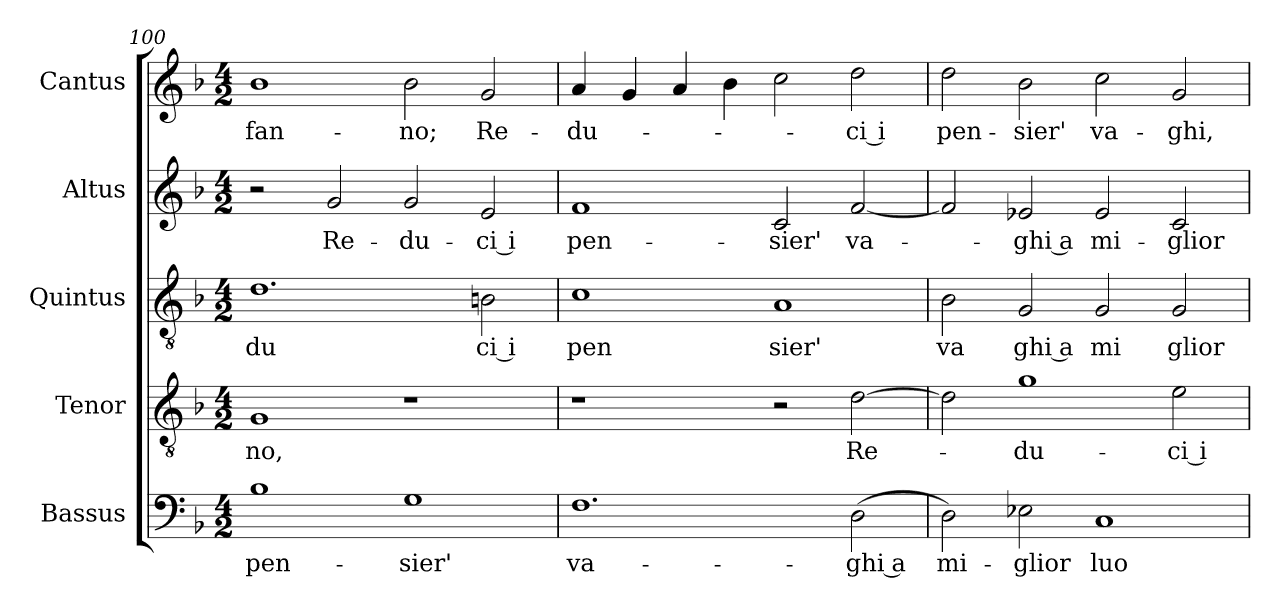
**kern	**text	**kern	**text	**kern	**text	**kern	**text	**kern	**text
*part5	*part5	*part4	*part4	*part3	*part3	*part2	*part2	*part1	*part1
*staff5	*staff5	*staff4	*staff4	*staff3	*staff3	*staff2	*staff2	*staff1	*staff1
*I"Bassus	*	*I"Tenor	*	*I"Quintus	*	*I"Altus	*	*I"Cantus	*
*I'Bassus	*	*I'Tenor	*	*I'Quintus	*	*I'Altus	*	*I'Cantus	*
*clefF4	*	*clefGv2	*	*clefGv2	*	*clefG2	*	*clefG2	*
*k[b-]	*	*k[b-]	*	*k[b-]	*	*k[b-]	*	*k[b-]	*
*F:	*	*F:	*	*F:	*	*F:	*	*F:	*
*M4/2	*	*M4/2	*	*M4/2	*	*M4/2	*	*M4/2	*
=100	=100	=100	=100	=100	=100	=100	=100	=100	=100
!	!LO:LY:b:cj	!	!LO:LY:b:cj	!	!LO:LY:b:cj	!	!	!	!LO:LY:b:cj
1B-	pen-	1G	-no,	1.d	du	2r	.	1b-	-fan-
!	!	!	!	!	!	!	!LO:LY:b:cj	!	!
.	.	.	.	.	.	2g/	Re-	.	.
!	!LO:LY:b:cj	!	!	!	!	!	!LO:LY:b:cj	!	!LO:LY:b:cj
1G	-sier'	1r	.	.	.	2g/	-du-	2b-\	-no;
!	!	!	!	!	!LO:LY:b:rj	!	!LO:LY:b:rj	!	!LO:LY:b:cj
.	.	.	.	2Bn\	ci i	2e/	-ci i	2g/	Re-
=101	=101	=101	=101	=101	=101	=101	=101	=101	=101
!	!LO:LY:b:cj	!	!	!	!LO:LY:b:cj	!	!LO:LY:b:cj	!	!LO:LY:b
1.F	va-	1r	.	1c	pen	1f	pen-	4a/	-du-
.	.	.	.	.	.	.	.	4g/	.
.	.	.	.	.	.	.	.	4a/	.
.	.	.	.	.	.	.	.	4b-\	.
!	!	!	!	!	!LO:LY:b:cj	!	!LO:LY:b:cj	!	!
.	.	2r	.	1A	sier'	2c/	-sier'	2cc\	.
!	!LO:LY:b:rj	!	!LO:LY:b	!	!	!	!LO:LY:b:cj	!	!LO:LY:b:rj
(<2D\	-ghi a	[>2d\	Re-	.	.	[<2f/	va-	2dd\	-ci i
=102	=102	=102	=102	=102	=102	=102	=102	=102	=102
!	!LO:LY:b:cj	!	!	!	!LO:LY:b:cj	!	!	!	!LO:LY:b:cj
2D\)	mi-	2d\]	.	2B-\	va	2f/]	.	2dd\	pen-
!	!LO:LY:b:cj	!	!LO:LY:b:cj	!	!LO:LY:b:rj	!	!LO:LY:b:rj	!	!LO:LY:b:cj
2E-X\	-glior	1g	-du-	2G/	ghi a	2e-X/	-ghi a	2b-\	-sier'
!	!LO:LY:b:cj	!	!	!	!LO:LY:b:cj	!	!LO:LY:b:cj	!	!LO:LY:b:cj
1C	luo-	.	.	(2G/	mi	(2e-/	mi-	2cc\	va-
!	!	!	!LO:LY:b:rj	!	!LO:LY:b:cj	!	!LO:LY:b:cj	!	!LO:LY:b:cj
.	.	2e\	-ci i	2G/	glior	2c/	-glior	2g/	-ghi,
=	=	=	=	=	=	=	=	=	=
*-	*-	*-	*-	*-	*-	*-	*-	*-	*-
